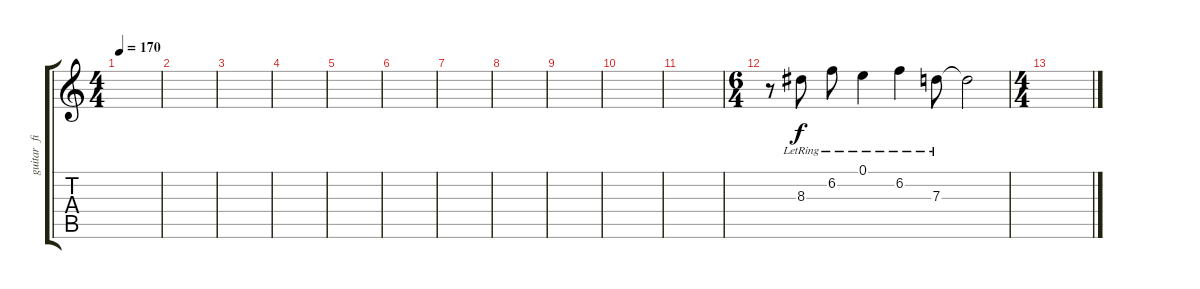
\track ("guitar  fills" "guitar  fi") {instrument electricguitarclean}
\staff {score tabs}
\tuning (E4 B3 G3 D3 A2 E2) {hide}
\ts (4 4)
\tempo 170
\clef g2
\ks c
|
|
|
|
|
|
|
|
|
|
|
\ts (6 4)
r.8 8.3{lr}.8 6.2{lr}.8 0.1{lr}.4 6.2{lr}.4 7.3{lr}.8 7.3{t}.2 |
\ts (4 4)
